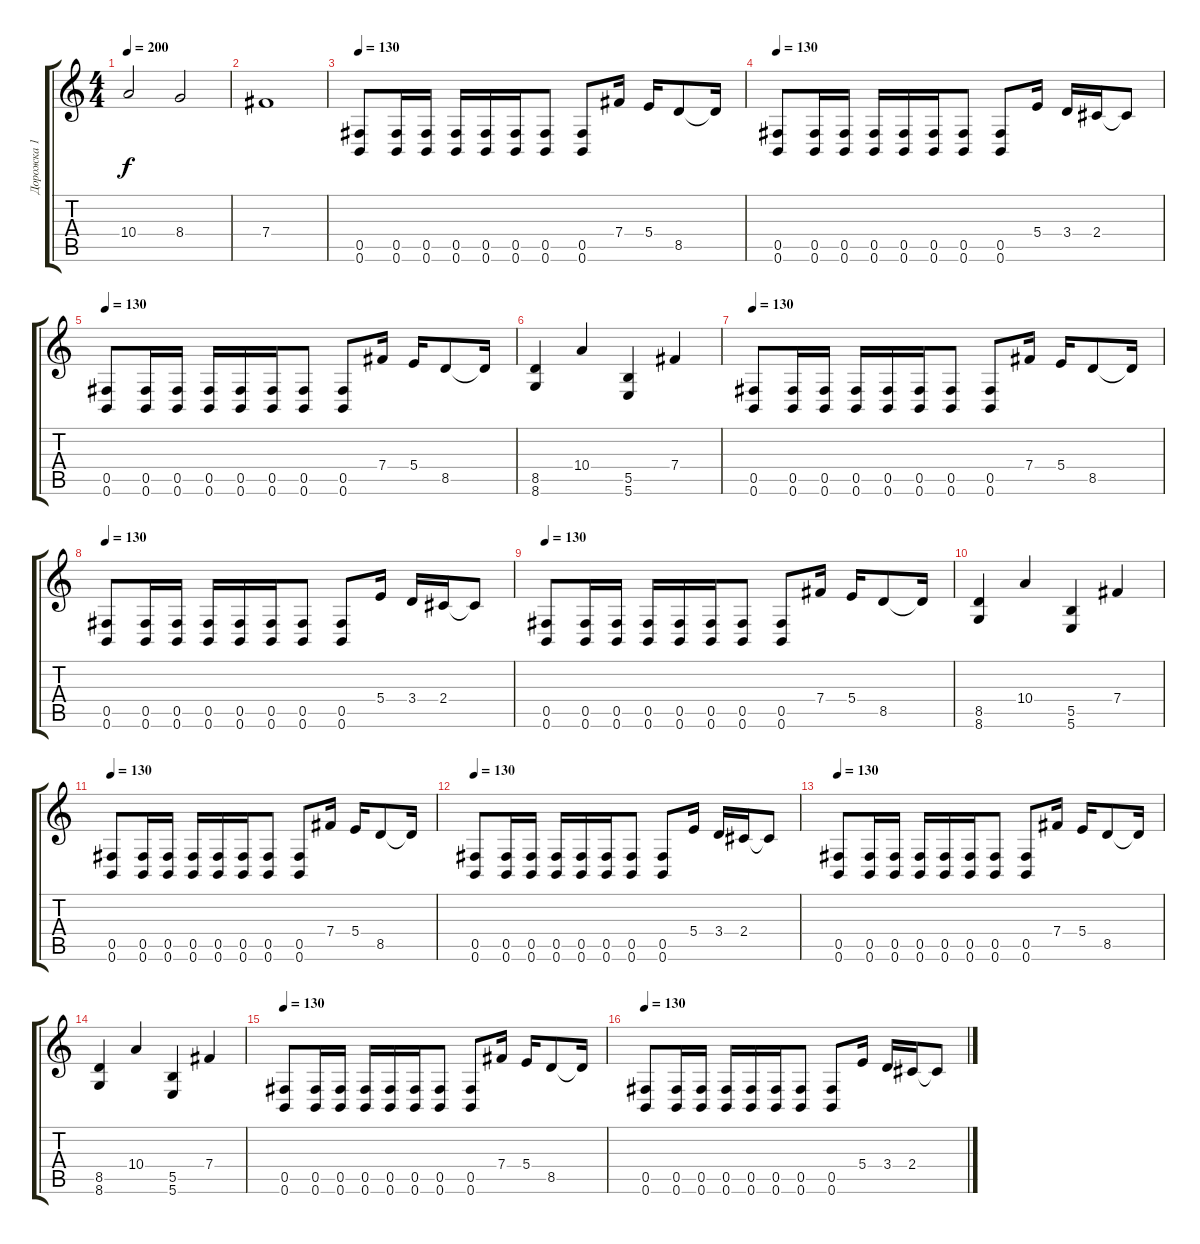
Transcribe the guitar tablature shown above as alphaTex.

\track ("Дорожка 1" "Дорожка 1") {instrument distortionguitar}
\staff {score tabs}
\tuning (Db4 Ab3 E3 B2 Gb2 B1) {hide}
\ts (4 4)
\tempo 200
\clef g2
\ks c
10.4.2{dy f} 8.4.2 |
7.4.1 |
\tempo 130
(0.5 0.6).8 (0.5 0.6).16 (0.5 0.6).16 (0.5 0.6).16 (0.5 0.6).16 (0.5 0.6).16 (0.5 0.6).8 (0.5 0.6).8 7.4.16 5.4.16 8.5.8 8.5{t}.16 |
\tempo 130
(0.5 0.6).8 (0.5 0.6).16 (0.5 0.6).16 (0.5 0.6).16 (0.5 0.6).16 (0.5 0.6).16 (0.5 0.6).8 (0.5 0.6).8 5.4.16 3.4.16 2.4.16 2.4{t}.8 |
\tempo 130
(0.5 0.6).8 (0.5 0.6).16 (0.5 0.6).16 (0.5 0.6).16 (0.5 0.6).16 (0.5 0.6).16 (0.5 0.6).8 (0.5 0.6).8 7.4.16 5.4.16 8.5.8 8.5{t}.16 |
(8.5 8.6).4 10.4.4 (5.5 5.6).4 7.4.4 |
\tempo 130
(0.5 0.6).8 (0.5 0.6).16 (0.5 0.6).16 (0.5 0.6).16 (0.5 0.6).16 (0.5 0.6).16 (0.5 0.6).8 (0.5 0.6).8 7.4.16 5.4.16 8.5.8 8.5{t}.16 |
\tempo 130
(0.5 0.6).8 (0.5 0.6).16 (0.5 0.6).16 (0.5 0.6).16 (0.5 0.6).16 (0.5 0.6).16 (0.5 0.6).8 (0.5 0.6).8 5.4.16 3.4.16 2.4.16 2.4{t}.8 |
\tempo 130
(0.5 0.6).8 (0.5 0.6).16 (0.5 0.6).16 (0.5 0.6).16 (0.5 0.6).16 (0.5 0.6).16 (0.5 0.6).8 (0.5 0.6).8 7.4.16 5.4.16 8.5.8 8.5{t}.16 |
(8.5 8.6).4 10.4.4 (5.5 5.6).4 7.4.4 |
\tempo 130
(0.5 0.6).8 (0.5 0.6).16 (0.5 0.6).16 (0.5 0.6).16 (0.5 0.6).16 (0.5 0.6).16 (0.5 0.6).8 (0.5 0.6).8 7.4.16 5.4.16 8.5.8 8.5{t}.16 |
\tempo 130
(0.5 0.6).8 (0.5 0.6).16 (0.5 0.6).16 (0.5 0.6).16 (0.5 0.6).16 (0.5 0.6).16 (0.5 0.6).8 (0.5 0.6).8 5.4.16 3.4.16 2.4.16 2.4{t}.8 |
\tempo 130
(0.5 0.6).8 (0.5 0.6).16 (0.5 0.6).16 (0.5 0.6).16 (0.5 0.6).16 (0.5 0.6).16 (0.5 0.6).8 (0.5 0.6).8 7.4.16 5.4.16 8.5.8 8.5{t}.16 |
(8.5 8.6).4 10.4.4 (5.5 5.6).4 7.4.4 |
\tempo 130
(0.5 0.6).8 (0.5 0.6).16 (0.5 0.6).16 (0.5 0.6).16 (0.5 0.6).16 (0.5 0.6).16 (0.5 0.6).8 (0.5 0.6).8 7.4.16 5.4.16 8.5.8 8.5{t}.16 |
\tempo 130
(0.5 0.6).8 (0.5 0.6).16 (0.5 0.6).16 (0.5 0.6).16 (0.5 0.6).16 (0.5 0.6).16 (0.5 0.6).8 (0.5 0.6).8 5.4.16 3.4.16 2.4.16 2.4{t}.8
